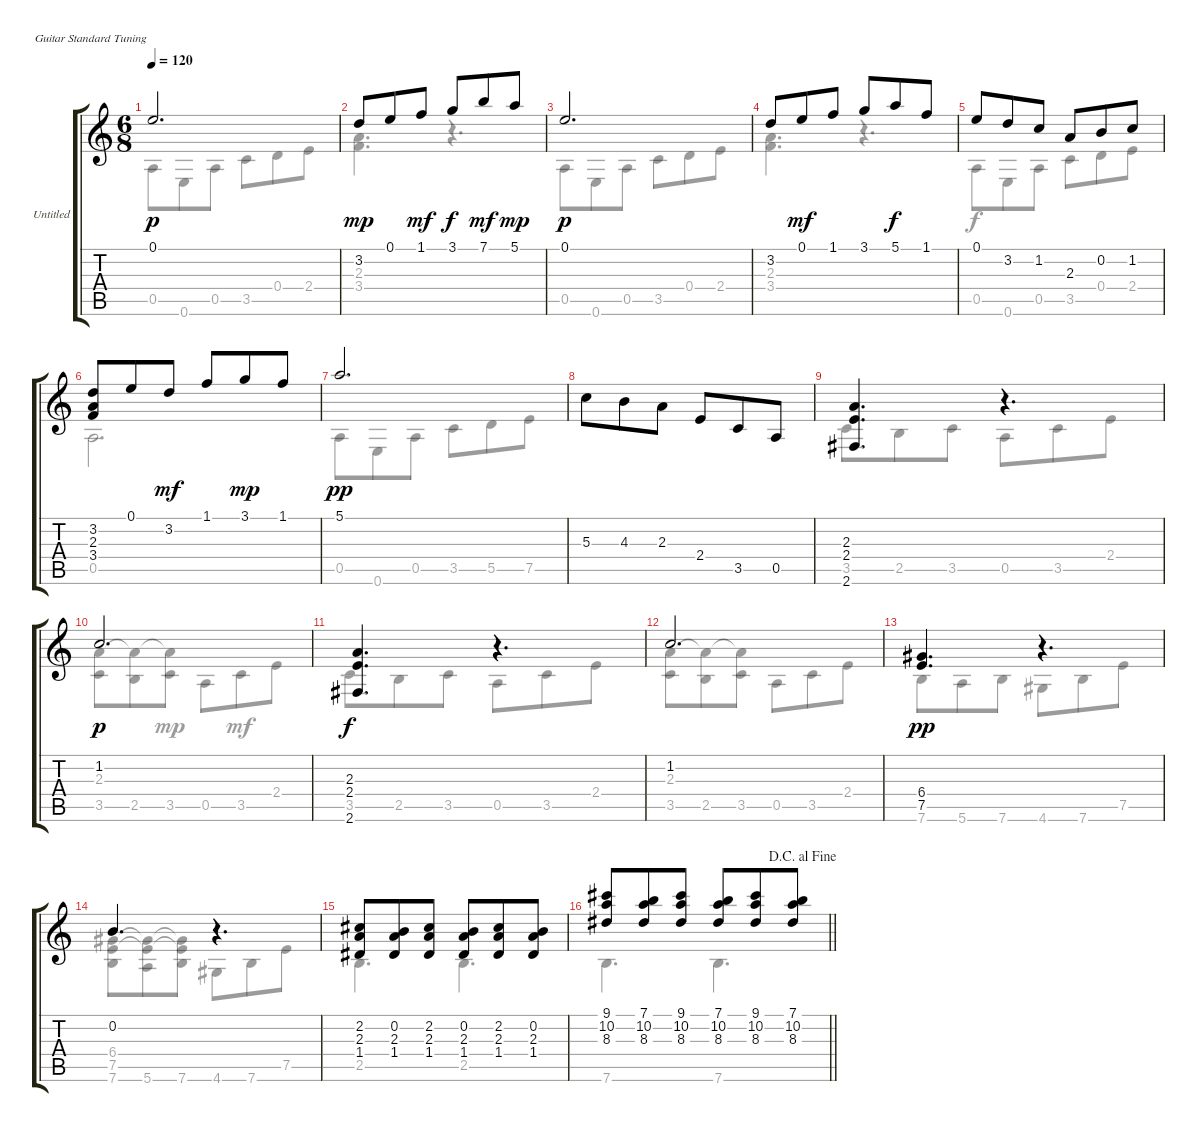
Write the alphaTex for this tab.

\bracketExtendMode groupsimilarinstruments
\firstSystemTrackNameOrientation horizontal
\otherSystemsTrackNameOrientation horizontal
\track ("Untitled" "Untitled") {instrument acousticguitarnylon}
\staff {score tabs}
\tuning (E4 B3 G3 D3 A2 E2)
\voice
\ts (6 8)
\tempo 120
\clef g2
\ks c
0.1.2{d dy p} |
3.2.8{dy mp} 0.1.8 1.1.8{dy mf} 3.1.8{dy f} 7.1.8{dy mf} 5.1.8{dy mp} |
0.1.2{d dy p} |
3.2.8 0.1.8{dy mf} 1.1.8 3.1.8 5.1.8{dy f} 1.1.8 |
0.1.8 3.2.8 1.2.8 2.3.8 0.2.8 1.2.8 |
(3.2 2.3 3.4).8 0.1.8 3.2.8{dy mf} 1.1.8 3.1.8{dy mp} 1.1.8 |
5.1.2{d dy pp} |
5.3.8 4.3.8 2.3.8 2.4.8 3.5.8 0.5.8 |
(2.3 2.4 2.6).4{d} r.4{d} |
1.2.2{d dy p} |
(2.3 2.4 2.6).4{d dy f} r.4{d} |
1.2.2{d} |
(6.4 7.5).4{d dy pp} r.4{d} |
0.2.4{d} r.4{d} |
(2.2 2.3 1.4).8 (0.2 2.3 1.4).8 (2.2 2.3 1.4).8 (0.2 2.3 1.4).8 (2.2 2.3 1.4).8 (0.2 2.3 1.4).8 |
\jump dacapoalfine
\barLineRight lightlight
(9.1 10.2 8.3).8 (7.1 10.2 8.3).8 (9.1 10.2 8.3).8 (7.1 10.2 8.3).8 (9.1 10.2 8.3).8 (7.1 10.2 8.3).8
\voice
\clef g2
\ottava regular
\simile none
\ks c
0.5.8{dy p} 0.6.8 0.5.8 3.5.8 0.4.8 2.4.8 |
(2.3 3.4).4{d dy mp} r.4{d} |
0.5.8{dy p} 0.6.8 0.5.8 3.5.8 0.4.8 2.4.8 |
(2.3 3.4).4{d} r.4{d} |
0.5.8{dy f} 0.6.8 0.5.8 3.5.8 0.4.8 2.4.8 |
0.5.2{d} |
0.5.8{dy pp} 0.6.8 0.5.8 3.5.8 5.5.8 7.5.8 |
|
3.5.8 2.5.8 3.5.8 0.5.8 3.5.8 2.4.8 |
(2.3 3.5).8{dy p} (2.3{t} 2.5).8 (2.3{t} 3.5).8{dy mp} 0.5.8 3.5.8{dy mf} 2.4.8 |
3.5.8{dy f} 2.5.8 3.5.8 0.5.8 3.5.8 2.4.8 |
(2.3 3.5).8 (2.3{t} 2.5).8 (2.3{t} 3.5).8 0.5.8 3.5.8 2.4.8 |
7.6.8{dy pp} 5.6.8 7.6.8 4.6.8 7.6.8 7.5.8 |
(6.4 7.5 7.6).8 (6.4{t} 7.5{t} 5.6).8 (6.4{t} 7.5{t} 7.6).8 4.6.8 7.6.8 7.5.8 |
2.5.4{d} 2.5.4{d} |
\barLineRight lightlight
7.6.4{d} 7.6.4{d}
